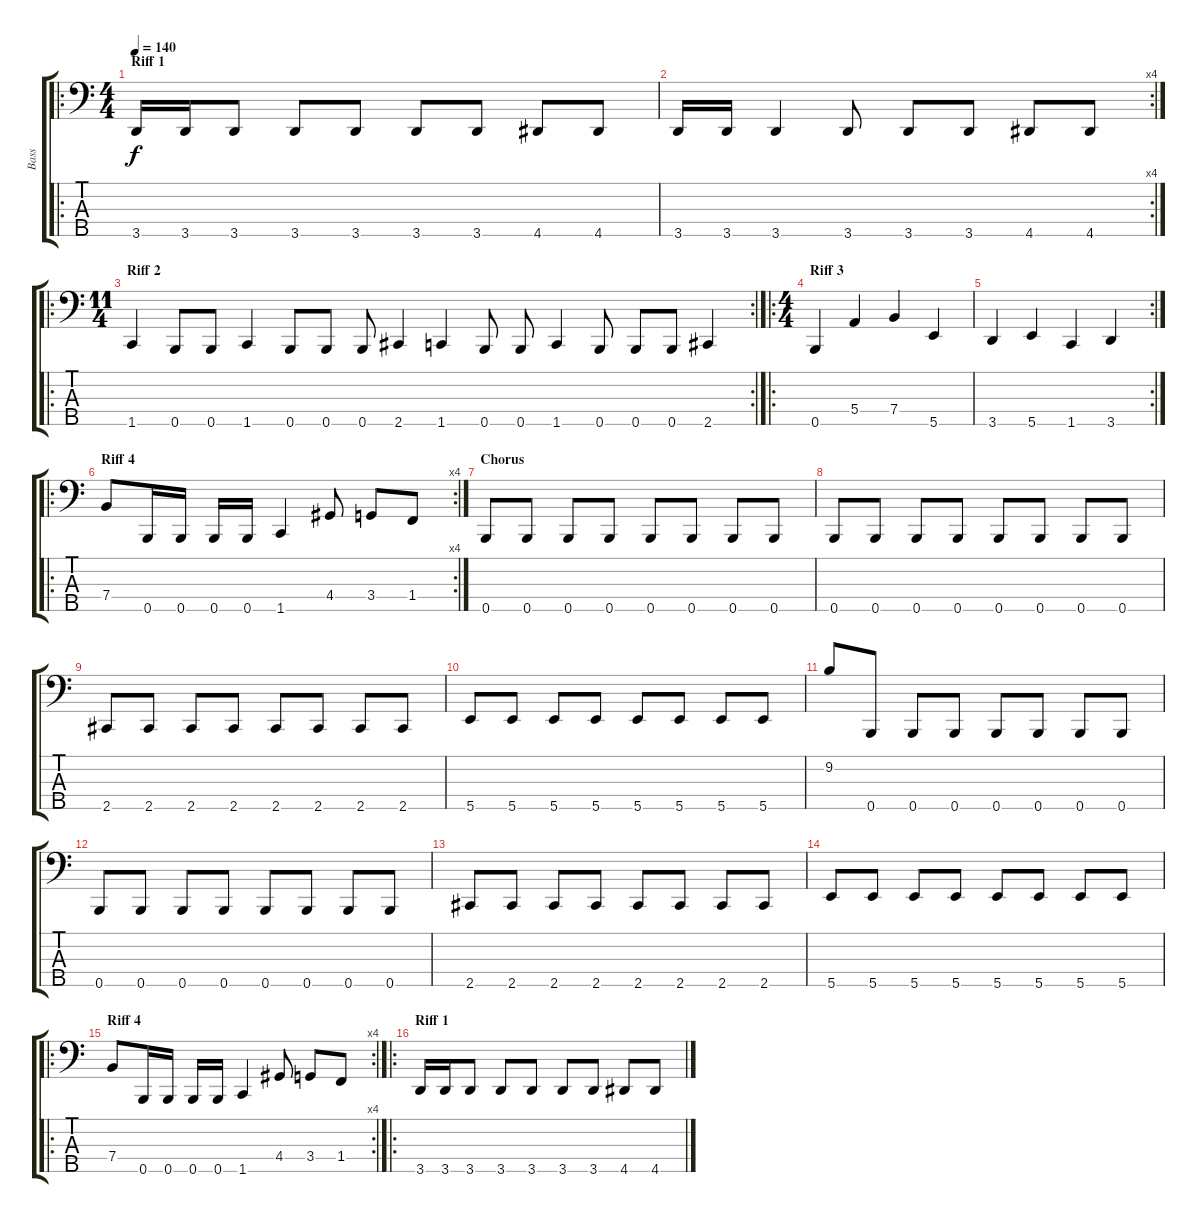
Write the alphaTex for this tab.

\track ("Bass" "Bass") {instrument electricbassfinger}
\staff {score tabs}
\tuning (G2 D2 A1 E1 B0) {hide}
\ro
\ts (4 4)
\section ("" "Riff 1")
\tempo 140
\clef f4
\ks c
3.5.16{dy f instrument electricbassfinger} 3.5.16 3.5.8 3.5.8 3.5.8 3.5.8 3.5.8 4.5.8 4.5.8 |
\rc 4
3.5.16 3.5.16 3.5.4 3.5.8 3.5.8 3.5.8 4.5.8 4.5.8 |
\ro
\rc 2
\ts (11 4)
\section ("" "Riff 2")
1.5.4 0.5.8 0.5.8 1.5.4 0.5.8 0.5.8 0.5.8 2.5.4 1.5.4 0.5.8 0.5.8 1.5.4 0.5.8 0.5.8 0.5.8 2.5.4 |
\ro
\ts (4 4)
\section ("" "Riff 3")
0.5.4 5.4.4 7.4.4 5.5.4 |
\rc 2
3.5.4 5.5.4 1.5.4 3.5.4 |
\ro
\rc 4
\section ("" "Riff 4")
7.4.8 0.5.16 0.5.16 0.5.16 0.5.16 1.5.4 4.4.8 3.4.8 1.4.8 |
\section ("" "Chorus")
0.5.8 0.5.8 0.5.8 0.5.8 0.5.8 0.5.8 0.5.8 0.5.8 |
0.5.8 0.5.8 0.5.8 0.5.8 0.5.8 0.5.8 0.5.8 0.5.8 |
2.5.8 2.5.8 2.5.8 2.5.8 2.5.8 2.5.8 2.5.8 2.5.8 |
5.5.8 5.5.8 5.5.8 5.5.8 5.5.8 5.5.8 5.5.8 5.5.8 |
9.2.8 0.5.8 0.5.8 0.5.8 0.5.8 0.5.8 0.5.8 0.5.8 |
0.5.8 0.5.8 0.5.8 0.5.8 0.5.8 0.5.8 0.5.8 0.5.8 |
2.5.8 2.5.8 2.5.8 2.5.8 2.5.8 2.5.8 2.5.8 2.5.8 |
5.5.8 5.5.8 5.5.8 5.5.8 5.5.8 5.5.8 5.5.8 5.5.8 |
\ro
\rc 4
\section ("" "Riff 4")
7.4.8 0.5.16 0.5.16 0.5.16 0.5.16 1.5.4 4.4.8 3.4.8 1.4.8 |
\ro
\section ("" "Riff 1")
3.5.16 3.5.16 3.5.8 3.5.8 3.5.8 3.5.8 3.5.8 4.5.8 4.5.8
